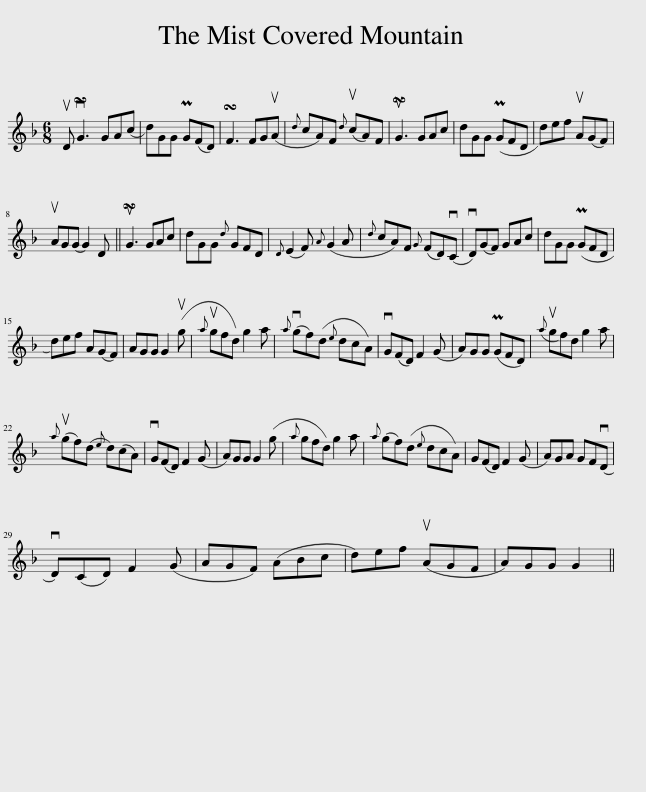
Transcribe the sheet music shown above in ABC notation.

X:1
L:1/8
M:6/8
I:linebreak $
K:F
V:1 treble
V:1
 uD !turn!vG3 GA(c | d)GG PG(FD) | !turn!F3 FG(uA |{d} cA)F{d} (ucA)F | !turn!uG3 GAc | %5
 dGG (PGFD | d)ef uA(GF) |$ uAG(G G2) D || !turn!uG3 GAc | dGG{d} GFD | %10
{D} (E2 F){A} (G2 A |{d} cA)F{G} (FD)(vC | vD)(GF) GAc | dGG (PGFD |$ d)ef A(GF) | %15
 AGG G2 (ug |{a} ugfd) g2 a |{a} (vgf)(d{e} dcA) | vG(FD) F2 (G | A)GG (PGFD) | %20
({a} ugf)d g2 a |${a} (ugf)(d{e} d)(cA) | vG(FD) F2 (G | A)GG G2 (g |{a} gfd) g2 a | %25
{a} (gf)(d{e} dcA) | G(FD) F2 (G | A)GA GF(vD |$ vD)(CD) F2 (G | AGF) (ABc | %30
 d)ef (uAGF | A)GG G2 || %32
